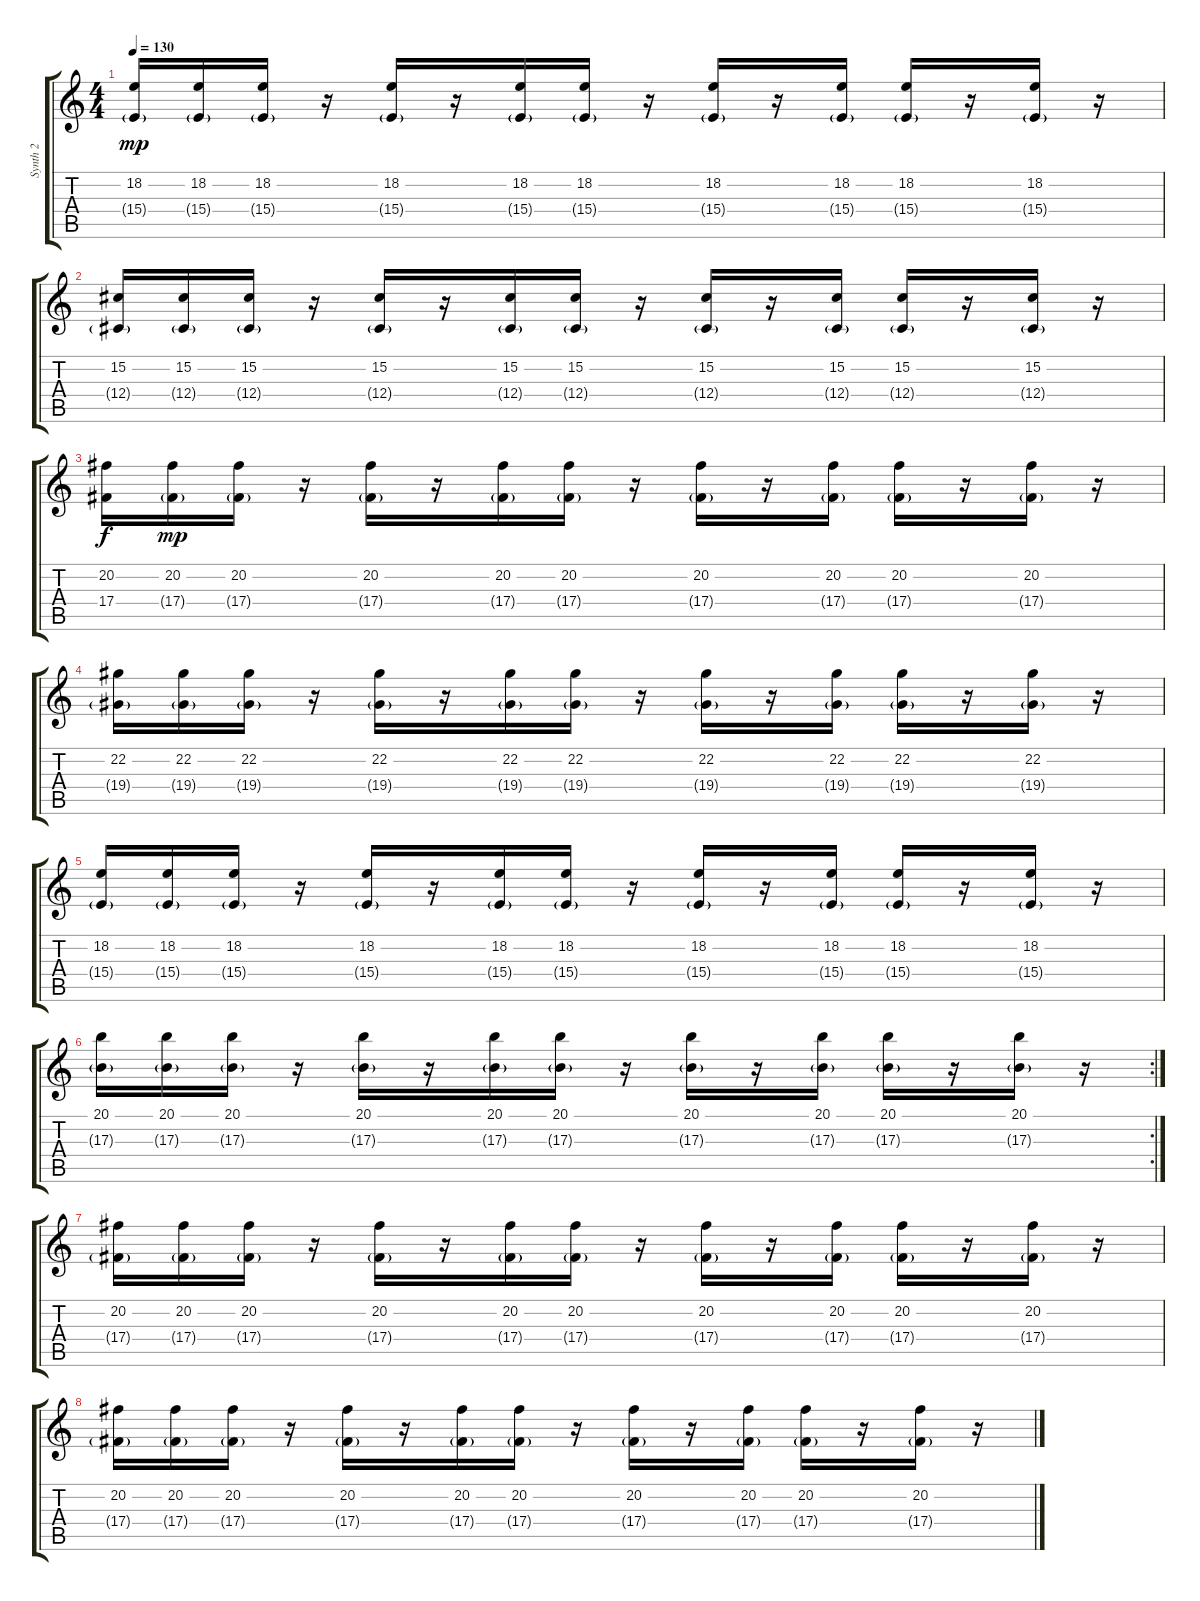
\track ("Synth 2" "Synth 2") {instrument lead2sawtooth}
\staff {score tabs}
\tuning (Eb4 Bb3 Gb3 Db3 Ab2 Db2) {hide}
\ts (4 4)
\tempo 130
\clef g2
\ks c
(18.2 15.4{g}).16{dy mp} (18.2 15.4{g}).16 (18.2 15.4{g}).16 r.16 (18.2 15.4{g}).16 r.16 (18.2 15.4{g}).16 (18.2 15.4{g}).16 r.16 (18.2 15.4{g}).16 r.16 (18.2 15.4{g}).16 (18.2 15.4{g}).16 r.16 (18.2 15.4{g}).16 r.16 |
(15.2 12.4{g}).16 (15.2 12.4{g}).16 (15.2 12.4{g}).16 r.16 (15.2 12.4{g}).16 r.16 (15.2 12.4{g}).16 (15.2 12.4{g}).16 r.16 (15.2 12.4{g}).16 r.16 (15.2 12.4{g}).16 (15.2 12.4{g}).16 r.16 (15.2 12.4{g}).16 r.16 |
(20.2 17.4).16{dy f} (20.2 17.4{g}).16{dy mp} (20.2 17.4{g}).16 r.16 (20.2 17.4{g}).16 r.16 (20.2 17.4{g}).16 (20.2 17.4{g}).16 r.16 (20.2 17.4{g}).16 r.16 (20.2 17.4{g}).16 (20.2 17.4{g}).16 r.16 (20.2 17.4{g}).16 r.16 |
(22.2 19.4{g}).16 (22.2 19.4{g}).16 (22.2 19.4{g}).16 r.16 (22.2 19.4{g}).16 r.16 (22.2 19.4{g}).16 (22.2 19.4{g}).16 r.16 (22.2 19.4{g}).16 r.16 (22.2 19.4{g}).16 (22.2 19.4{g}).16 r.16 (22.2 19.4{g}).16 r.16 |
(18.2 15.4{g}).16 (18.2 15.4{g}).16 (18.2 15.4{g}).16 r.16 (18.2 15.4{g}).16 r.16 (18.2 15.4{g}).16 (18.2 15.4{g}).16 r.16 (18.2 15.4{g}).16 r.16 (18.2 15.4{g}).16 (18.2 15.4{g}).16 r.16 (18.2 15.4{g}).16 r.16 |
\rc 2
(20.1 17.3{g}).16 (20.1 17.3{g}).16 (20.1 17.3{g}).16 r.16 (20.1 17.3{g}).16 r.16 (20.1 17.3{g}).16 (20.1 17.3{g}).16 r.16 (20.1 17.3{g}).16 r.16 (20.1 17.3{g}).16 (20.1 17.3{g}).16 r.16 (20.1 17.3{g}).16 r.16 |
(20.2 17.4{g}).16 (20.2 17.4{g}).16 (20.2 17.4{g}).16 r.16 (20.2 17.4{g}).16 r.16 (20.2 17.4{g}).16 (20.2 17.4{g}).16 r.16 (20.2 17.4{g}).16 r.16 (20.2 17.4{g}).16 (20.2 17.4{g}).16 r.16 (20.2 17.4{g}).16 r.16 |
(20.2 17.4{g}).16 (20.2 17.4{g}).16 (20.2 17.4{g}).16 r.16 (20.2 17.4{g}).16 r.16 (20.2 17.4{g}).16 (20.2 17.4{g}).16 r.16 (20.2 17.4{g}).16 r.16 (20.2 17.4{g}).16 (20.2 17.4{g}).16 r.16 (20.2 17.4{g}).16 r.16
